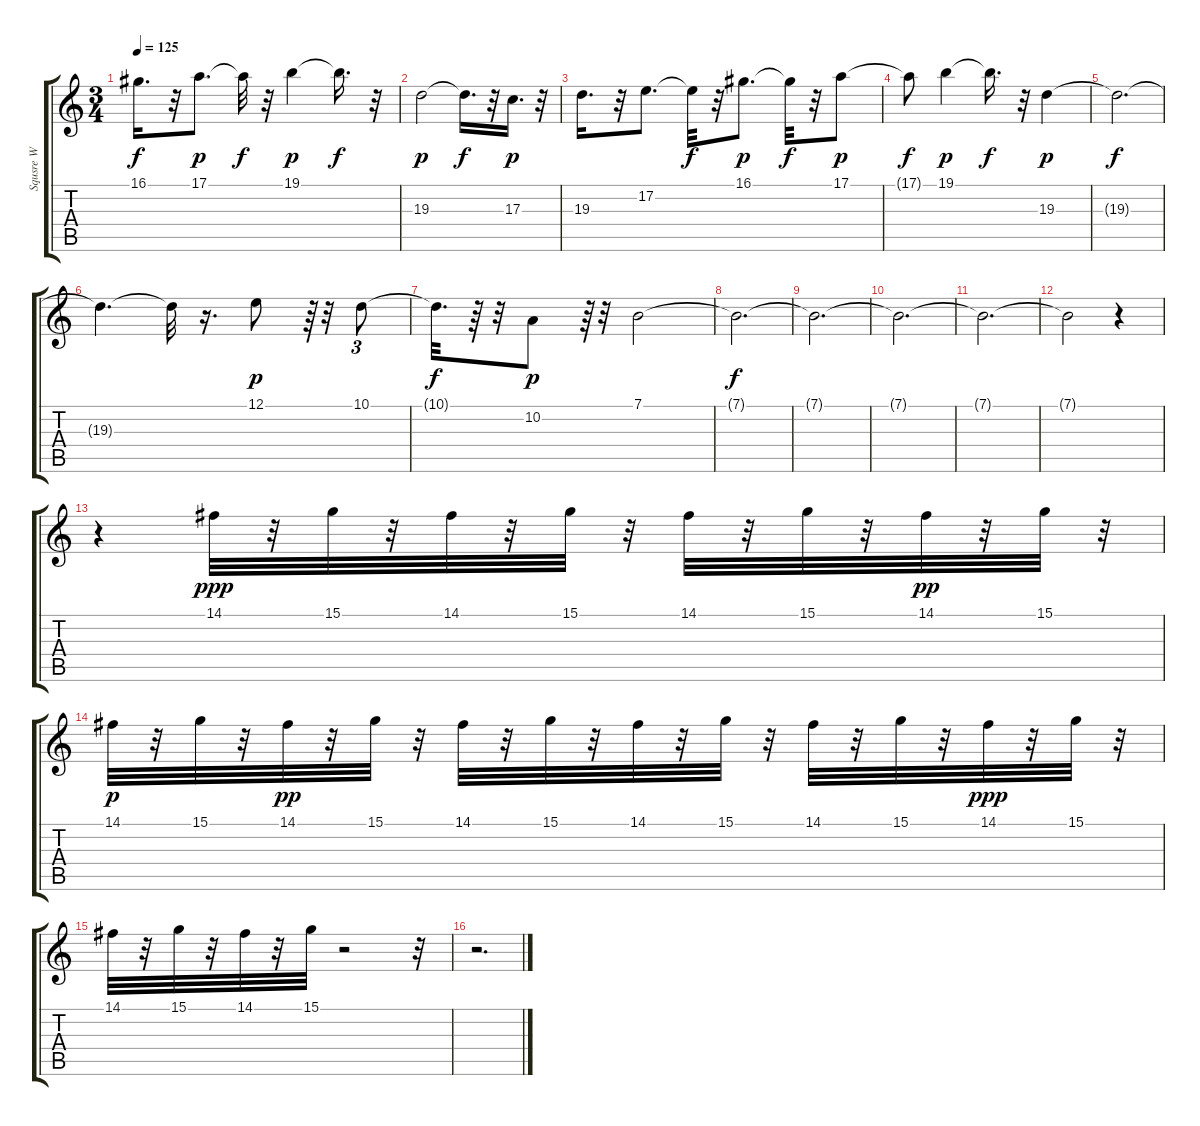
\track ("Squsre W" "Squsre W") {instrument lead1square}
\staff {score tabs}
\tuning (E4 B3 G3 D3 A2 E2) {hide}
\ts (3 4)
\tempo 125
\clef g2
\ks c
16.1{t}.16{d dy f} r.32 17.1.8{d dy p} 17.1{t}.32{dy f} r.32 19.1.4{dy p} 19.1{t}.16{d dy f} r.32 |
19.3.2{dy p} 19.3{t}.16{d dy f} r.32 17.3.16{d dy p} r.32 |
19.3.16{d} r.32 17.2.8{d} 17.2{t}.32{dy f} r.32 16.1.8{d dy p} 16.1{t}.32{dy f} r.32 17.1.8{dy p} |
17.1{t}.8{dy f} 19.1.4{dy p} 19.1{t}.16{d dy f} r.32 19.3.4{dy p} |
19.3{t}.2{d dy f} |
19.3{t}.4{d} 19.3{t}.32 r.16{d} 12.1.8{dy p} r.64{tu (3 2)} r.32 10.1.8{tu (3 2)} |
10.1{t}.32{d dy f} r.64 r.32 10.2.8{dy p} r.64{tu (3 2)} r.32 7.1.2 |
7.1{t}.2{d dy f} |
7.1{t}.2{d} |
7.1{t}.2{d} |
7.1{t}.2{d} |
7.1{t}.2 r.4 |
r.4 14.1.32{dy ppp} r.32 15.1.32 r.32 14.1.32 r.32 15.1.32 r.32 14.1.32 r.32 15.1.32{balance 1} r.32 14.1.32{dy pp balance 2} r.32 15.1.32{balance 3} r.32 |
14.1.32{dy p balance 5} r.32 15.1.32{balance 6} r.32 14.1.32{dy pp balance 7} r.32 15.1.32{balance 8} r.32 14.1.32{balance 10} r.32 15.1.32{balance 11} r.32 14.1.32{balance 12} r.32 15.1.32{balance 13} r.32 14.1.32{balance 13} r.32 15.1.32{balance 14} r.32 14.1.32{dy ppp balance 15} r.32 15.1.32{balance 15} r.32 |
14.1.32{balance 8} r.32 15.1.32 r.32 14.1.32 r.32 15.1.32 r.2 r.32 |
r.2{d}
